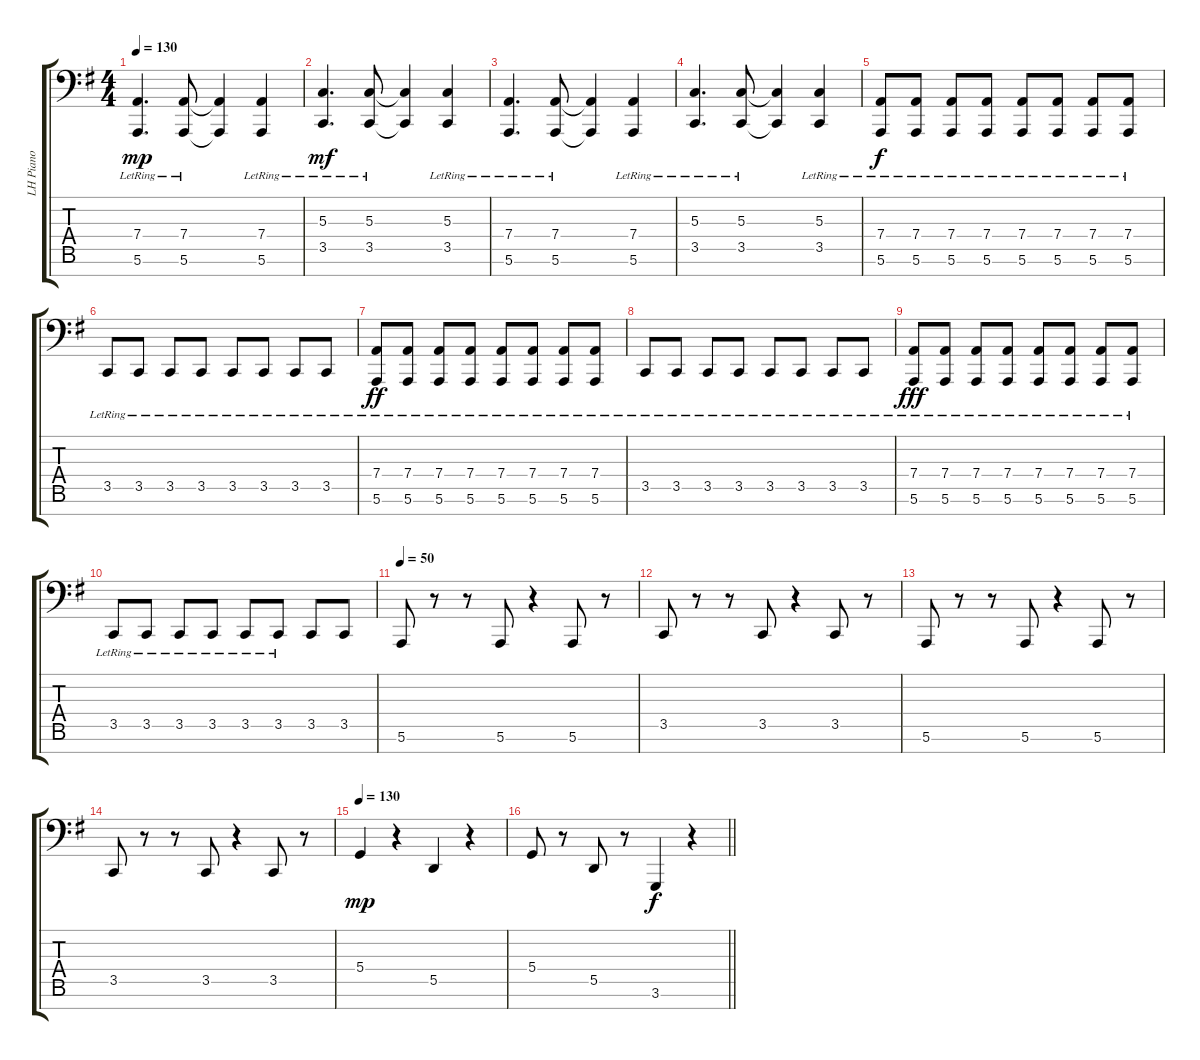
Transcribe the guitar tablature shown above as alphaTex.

\track ("LH Piano" "LH Piano") {instrument acousticgrandpiano}
\staff {score tabs}
\tuning (E3 B2 G2 D2 A1 E1 A0) {hide}
\ts (4 4)
\tempo 130
\clef f4
\ks g
(7.4{lr} 5.6{lr}).4{d dy mp} (7.4{lr} 5.6{lr}).8 (7.4{t} 5.6{t}).4 (7.4{lr} 5.6{lr}).4 |
(5.3{lr} 3.5{lr}).4{d dy mf} (5.3{lr} 3.5{lr}).8 (5.3{t} 3.5{t}).4 (5.3{lr} 3.5{lr}).4 |
(7.4{lr} 5.6{lr}).4{d} (7.4{lr} 5.6{lr}).8 (7.4{t} 5.6{t}).4 (7.4{lr} 5.6{lr}).4 |
(5.3{lr} 3.5{lr}).4{d} (5.3{lr} 3.5{lr}).8 (5.3{t} 3.5{t}).4 (5.3{lr} 3.5{lr}).4 |
(7.4{lr} 5.6{lr}).8{dy f} (7.4{lr} 5.6{lr}).8 (7.4{lr} 5.6{lr}).8 (7.4{lr} 5.6{lr}).8 (7.4{lr} 5.6{lr}).8 (7.4{lr} 5.6{lr}).8 (7.4{lr} 5.6{lr}).8 (7.4{lr} 5.6{lr}).8 |
3.5{lr}.8 3.5{lr}.8 3.5{lr}.8 3.5{lr}.8 3.5{lr}.8 3.5{lr}.8 3.5{lr}.8 3.5{lr}.8 |
(7.4{lr} 5.6{lr}).8{dy ff} (7.4{lr} 5.6{lr}).8 (7.4{lr} 5.6{lr}).8 (7.4{lr} 5.6{lr}).8 (7.4{lr} 5.6{lr}).8 (7.4{lr} 5.6{lr}).8 (7.4{lr} 5.6{lr}).8 (7.4{lr} 5.6{lr}).8 |
3.5{lr}.8 3.5{lr}.8 3.5{lr}.8 3.5{lr}.8 3.5{lr}.8 3.5{lr}.8 3.5{lr}.8 3.5{lr}.8 |
(7.4{lr} 5.6{lr}).8{dy fff} (7.4{lr} 5.6{lr}).8 (7.4{lr} 5.6{lr}).8 (7.4{lr} 5.6{lr}).8 (7.4{lr} 5.6{lr}).8 (7.4{lr} 5.6{lr}).8 (7.4{lr} 5.6{lr}).8 (7.4{lr} 5.6{lr}).8 |
3.5{lr}.8 3.5{lr}.8 3.5{lr}.8 3.5{lr}.8 3.5{lr}.8 3.5{lr}.8 3.5.8 3.5.8 |
\tempo 50
5.6.8 r.8 r.8 5.6.8 r.4 5.6.8 r.8 |
3.5.8 r.8 r.8 3.5.8 r.4 3.5.8 r.8 |
5.6.8 r.8 r.8 5.6.8 r.4 5.6.8 r.8 |
3.5.8 r.8 r.8 3.5.8 r.4 3.5.8 r.8 |
\tempo 130
5.4.4{dy mp} r.4 5.5.4 r.4 |
\barLineRight lightlight
5.4.8 r.8 5.5.8 r.8 3.6.4{dy f} r.4
